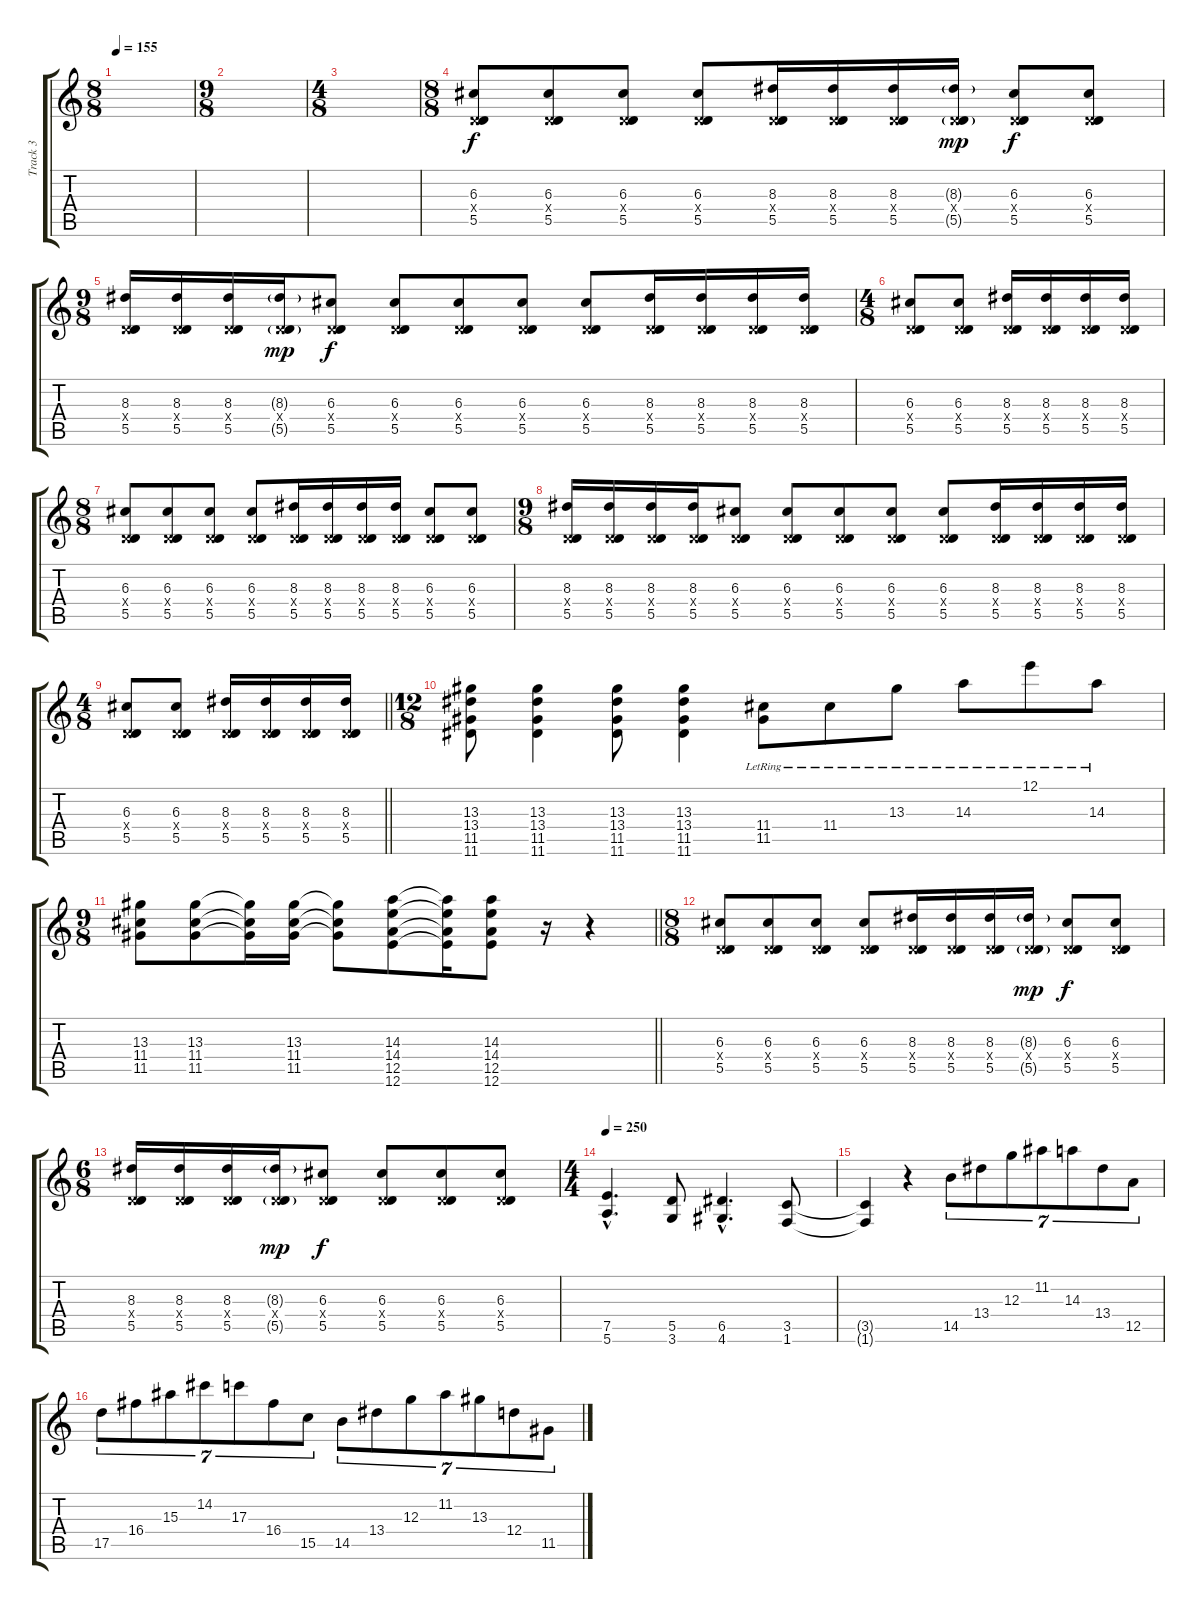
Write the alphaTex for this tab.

\track ("Track 3" "Track 3") {instrument distortionguitar}
\staff {score tabs}
\tuning (E4 B3 G3 D3 A2 E2) {hide}
\ts (8 8)
\tempo 155
\clef g2
\ks c
|
\ts (9 8)
|
\ts (4 8)
|
\ts (8 8)
(6.3 0.4{x} 5.5).8{instrument distortionguitar} (6.3 0.4{x} 5.5).8 (6.3 0.4{x} 5.5).8 (6.3 0.4{x} 5.5).8 (8.3 0.4{x} 5.5).16 (8.3 0.4{x} 5.5).16 (8.3 0.4{x} 5.5).16 (8.3{g} 0.4{x} 5.5{g}).16{dy mp} (6.3 0.4{x} 5.5).8{dy f} (6.3 0.4{x} 5.5).8 |
\ts (9 8)
(8.3 0.4{x} 5.5).16 (8.3 0.4{x} 5.5).16 (8.3 0.4{x} 5.5).16 (8.3{g} 0.4{x} 5.5{g}).16{dy mp} (6.3 0.4{x} 5.5).8{dy f} (6.3 0.4{x} 5.5).8 (6.3 0.4{x} 5.5).8 (6.3 0.4{x} 5.5).8 (6.3 0.4{x} 5.5).8 (8.3 0.4{x} 5.5).16 (8.3 0.4{x} 5.5).16 (8.3 0.4{x} 5.5).16 (8.3 0.4{x} 5.5).16 |
\ts (4 8)
(6.3 0.4{x} 5.5).8 (6.3 0.4{x} 5.5).8 (8.3 0.4{x} 5.5).16 (8.3 0.4{x} 5.5).16 (8.3 0.4{x} 5.5).16 (8.3 0.4{x} 5.5).16 |
\ts (8 8)
(6.3 0.4{x} 5.5).8 (6.3 0.4{x} 5.5).8 (6.3 0.4{x} 5.5).8 (6.3 0.4{x} 5.5).8 (8.3 0.4{x} 5.5).16 (8.3 0.4{x} 5.5).16 (8.3 0.4{x} 5.5).16 (8.3 0.4{x} 5.5).16 (6.3 0.4{x} 5.5).8 (6.3 0.4{x} 5.5).8 |
\ts (9 8)
(8.3 0.4{x} 5.5).16 (8.3 0.4{x} 5.5).16 (8.3 0.4{x} 5.5).16 (8.3 0.4{x} 5.5).16 (6.3 0.4{x} 5.5).8 (6.3 0.4{x} 5.5).8 (6.3 0.4{x} 5.5).8 (6.3 0.4{x} 5.5).8 (6.3 0.4{x} 5.5).8 (8.3 0.4{x} 5.5).16 (8.3 0.4{x} 5.5).16 (8.3 0.4{x} 5.5).16 (8.3 0.4{x} 5.5).16 |
\ts (4 8)
\barLineRight lightlight
(6.3 0.4{x} 5.5).8 (6.3 0.4{x} 5.5).8 (8.3 0.4{x} 5.5).16 (8.3 0.4{x} 5.5).16 (8.3 0.4{x} 5.5).16 (8.3 0.4{x} 5.5).16 |
\ts (12 8)
(13.3 13.4 11.5 11.6).8 (13.3 13.4 11.5 11.6).4 (13.3 13.4 11.5 11.6).8 (13.3 13.4 11.5 11.6).4 (11.4{lr} 11.5{lr}).8 11.4{lr}.8 13.3{lr}.8 14.3{lr}.8 12.1{lr}.8 14.3{lr}.8 |
\ts (9 8)
\barLineRight lightlight
(13.3 11.4 11.5).8 (13.3 11.4 11.5).8 (13.3{t} 11.4{t} 11.5{t}).16 (13.3 11.4 11.5).16 (13.3{t} 11.4{t} 11.5{t}).8 (14.3 14.4 12.5 12.6).8 (14.3{t} 14.4{t} 12.5{t} 12.6{t}).16 (14.3 14.4 12.5 12.6).8 r.16 r.4 |
\ts (8 8)
(6.3 0.4{x} 5.5).8 (6.3 0.4{x} 5.5).8 (6.3 0.4{x} 5.5).8 (6.3 0.4{x} 5.5).8 (8.3 0.4{x} 5.5).16 (8.3 0.4{x} 5.5).16 (8.3 0.4{x} 5.5).16 (8.3{g} 0.4{x} 5.5{g}).16{dy mp} (6.3 0.4{x} 5.5).8{dy f} (6.3 0.4{x} 5.5).8 |
\ts (6 8)
(8.3 0.4{x} 5.5).16 (8.3 0.4{x} 5.5).16 (8.3 0.4{x} 5.5).16 (8.3{g} 0.4{x} 5.5{g}).16{dy mp} (6.3 0.4{x} 5.5).8{dy f} (6.3 0.4{x} 5.5).8 (6.3 0.4{x} 5.5).8 (6.3 0.4{x} 5.5).8 |
\ts (4 4)
\tempo 250
(7.5{hac} 5.6{hac}).4{d} (5.5 3.6).8 (6.5{hac} 4.6{hac}).4{d} (3.5 1.6).8 |
(3.5{t} 1.6{t}).4 r.4 14.5.8{tu (7 4)} 13.4.8{tu (7 4)} 12.3.8{tu (7 4)} 11.2.8{tu (7 4)} 14.3.8{tu (7 4)} 13.4.8{tu (7 4)} 12.5.8{tu (7 4)} |
17.5.8{tu (7 4)} 16.4.8{tu (7 4)} 15.3.8{tu (7 4)} 14.2.8{tu (7 4)} 17.3.8{tu (7 4)} 16.4.8{tu (7 4)} 15.5.8{tu (7 4)} 14.5.8{tu (7 4)} 13.4.8{tu (7 4)} 12.3.8{tu (7 4)} 11.2.8{tu (7 4)} 13.3.8{tu (7 4)} 12.4.8{tu (7 4)} 11.5.8{tu (7 4)}
